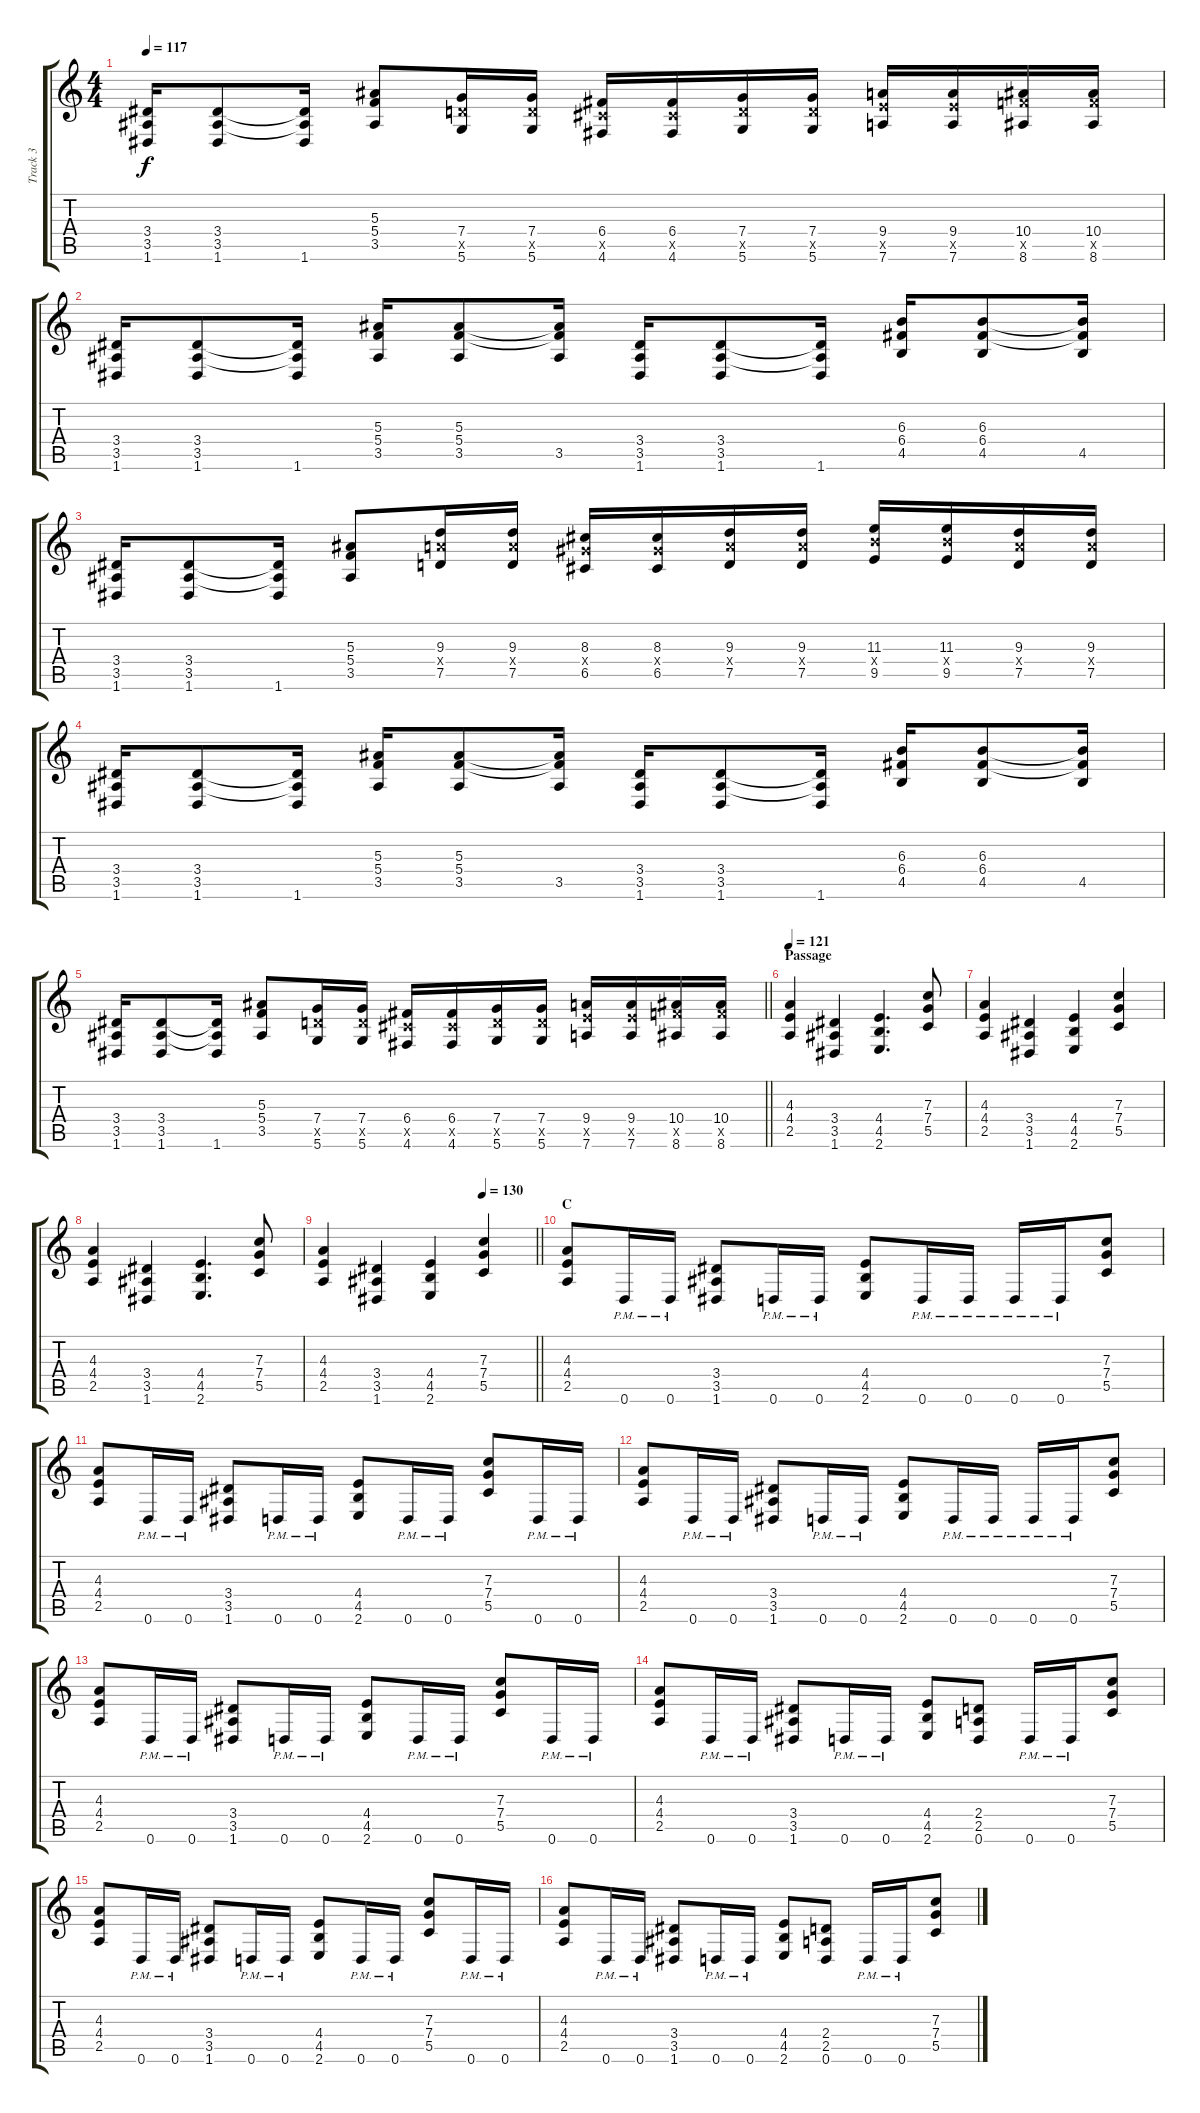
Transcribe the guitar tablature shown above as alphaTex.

\track ("Track 3" "Track 3") {instrument distortionguitar}
\staff {score tabs}
\tuning (D4 A3 F3 C3 G2 D2) {hide}
\ts (4 4)
\tempo 117
\clef g2
\ks c
(3.4 3.5 1.6).16{dy f} (3.4 3.5 1.6).8 (3.4{t} 3.5{t} 1.6).16 (5.3 5.4 3.5).8 (7.4 7.5{x} 5.6).16 (7.4 7.5{x} 5.6).16 (6.4 6.5{x} 4.6).16 (6.4 6.5{x} 4.6).16 (7.4 7.5{x} 5.6).16 (7.4 7.5{x} 5.6).16 (9.4 9.5{x} 7.6).16 (9.4 9.5{x} 7.6).16 (10.4 10.5{x} 8.6).16 (10.4 10.5{x} 8.6).16 |
(3.4 3.5 1.6).16 (3.4 3.5 1.6).8 (3.4{t} 3.5{t} 1.6).16 (5.3 5.4 3.5).16 (5.3 5.4 3.5).8 (5.3{t} 5.4{t} 3.5).16 (3.4 3.5 1.6).16 (3.4 3.5 1.6).8 (3.4{t} 3.5{t} 1.6).16 (6.3 6.4 4.5).16 (6.3 6.4 4.5).8 (6.3{t} 6.4{t} 4.5).16 |
(3.4 3.5 1.6).16 (3.4 3.5 1.6).8 (3.4{t} 3.5{t} 1.6).16 (5.3 5.4 3.5).8 (9.3 9.4{x} 7.5).16 (9.3 9.4{x} 7.5).16 (8.3 8.4{x} 6.5).16 (8.3 8.4{x} 6.5).16 (9.3 9.4{x} 7.5).16 (9.3 9.4{x} 7.5).16 (11.3 11.4{x} 9.5).16 (11.3 11.4{x} 9.5).16 (9.3 9.4{x} 7.5).16 (9.3 9.4{x} 7.5).16 |
(3.4 3.5 1.6).16 (3.4 3.5 1.6).8 (3.4{t} 3.5{t} 1.6).16 (5.3 5.4 3.5).16 (5.3 5.4 3.5).8 (5.3{t} 5.4{t} 3.5).16 (3.4 3.5 1.6).16 (3.4 3.5 1.6).8 (3.4{t} 3.5{t} 1.6).16 (6.3 6.4 4.5).16 (6.3 6.4 4.5).8 (6.3{t} 6.4{t} 4.5).16 |
\barLineRight lightlight
(3.4 3.5 1.6).16 (3.4 3.5 1.6).8 (3.4{t} 3.5{t} 1.6).16 (5.3 5.4 3.5).8 (7.4 7.5{x} 5.6).16 (7.4 7.5{x} 5.6).16 (6.4 6.5{x} 4.6).16 (6.4 6.5{x} 4.6).16 (7.4 7.5{x} 5.6).16 (7.4 7.5{x} 5.6).16 (9.4 9.5{x} 7.6).16 (9.4 9.5{x} 7.6).16 (10.4 10.5{x} 8.6).16 (10.4 10.5{x} 8.6).16 |
\section ("" "Passage")
\tempo 121
(4.3 4.4 2.5).4 (3.4 3.5 1.6).4 (4.4 4.5 2.6).4{d} (7.3 7.4 5.5).8 |
(4.3 4.4 2.5).4 (3.4 3.5 1.6).4 (4.4 4.5 2.6).4 (7.3 7.4 5.5).4 |
(4.3 4.4 2.5).4 (3.4 3.5 1.6).4 (4.4 4.5 2.6).4{d} (7.3 7.4 5.5).8 |
\tempo (130 0.75)
\barLineRight lightlight
(4.3 4.4 2.5).4 (3.4 3.5 1.6).4 (4.4 4.5 2.6).4 (7.3 7.4 5.5).4 |
\section ("" "C")
(4.3 4.4 2.5).8 0.6{pm}.16 0.6{pm}.16 (3.4 3.5 1.6).8 0.6{pm}.16 0.6{pm}.16 (4.4 4.5 2.6).8 0.6{pm}.16 0.6{pm}.16 0.6{pm}.16 0.6{pm}.16 (7.3 7.4 5.5).8 |
(4.3 4.4 2.5).8 0.6{pm}.16 0.6{pm}.16 (3.4 3.5 1.6).8 0.6{pm}.16 0.6{pm}.16 (4.4 4.5 2.6).8 0.6{pm}.16 0.6{pm}.16 (7.3 7.4 5.5).8 0.6{pm}.16 0.6{pm}.16 |
(4.3 4.4 2.5).8 0.6{pm}.16 0.6{pm}.16 (3.4 3.5 1.6).8 0.6{pm}.16 0.6{pm}.16 (4.4 4.5 2.6).8 0.6{pm}.16 0.6{pm}.16 0.6{pm}.16 0.6{pm}.16 (7.3 7.4 5.5).8 |
(4.3 4.4 2.5).8 0.6{pm}.16 0.6{pm}.16 (3.4 3.5 1.6).8 0.6{pm}.16 0.6{pm}.16 (4.4 4.5 2.6).8 0.6{pm}.16 0.6{pm}.16 (7.3 7.4 5.5).8 0.6{pm}.16 0.6{pm}.16 |
(4.3 4.4 2.5).8 0.6{pm}.16 0.6{pm}.16 (3.4 3.5 1.6).8 0.6{pm}.16 0.6{pm}.16 (4.4 4.5 2.6).8 (2.4 2.5 0.6).8 0.6{pm}.16 0.6{pm}.16 (7.3 7.4 5.5).8 |
(4.3 4.4 2.5).8 0.6{pm}.16 0.6{pm}.16 (3.4 3.5 1.6).8 0.6{pm}.16 0.6{pm}.16 (4.4 4.5 2.6).8 0.6{pm}.16 0.6{pm}.16 (7.3 7.4 5.5).8 0.6{pm}.16 0.6{pm}.16 |
(4.3 4.4 2.5).8 0.6{pm}.16 0.6{pm}.16 (3.4 3.5 1.6).8 0.6{pm}.16 0.6{pm}.16 (4.4 4.5 2.6).8 (2.4 2.5 0.6).8 0.6{pm}.16 0.6{pm}.16 (7.3 7.4 5.5).8
